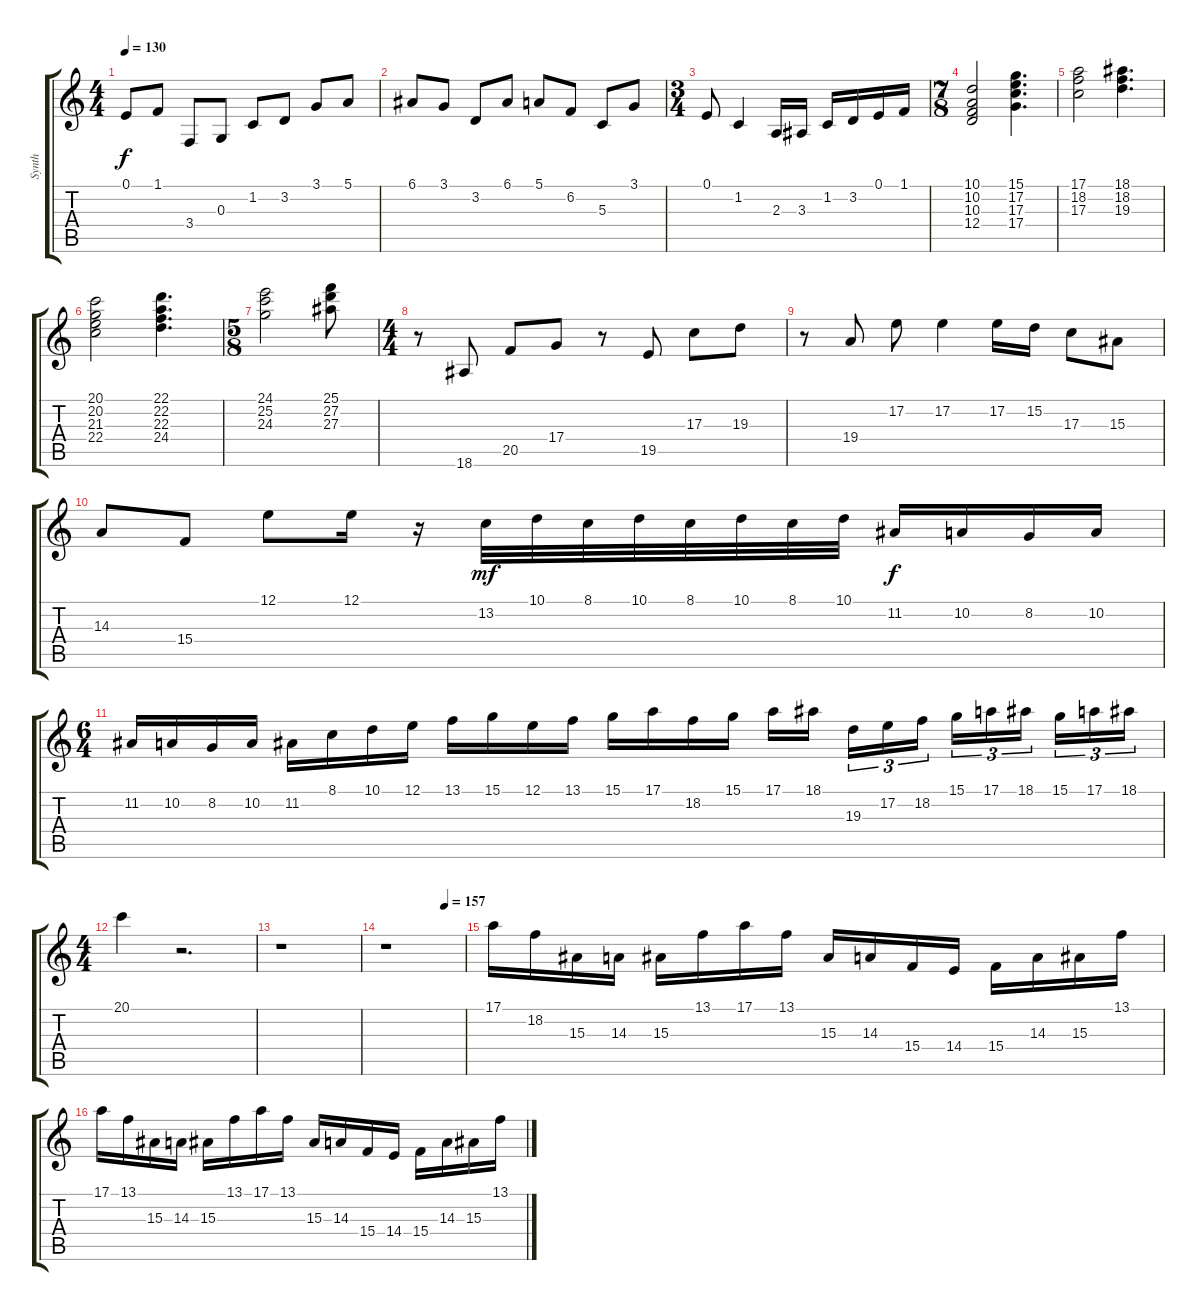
\track ("Synth" "Synth") {instrument xylophone}
\staff {score tabs}
\tuning (E4 B3 G3 D3 A2 E2) {hide}
\ts (4 4)
\tempo 130
\clef g2
\ks c
0.1.8{dy f} 1.1.8 3.4.8 0.3.8 1.2.8 3.2.8 3.1.8 5.1.8 |
6.1.8 3.1.8 3.2.8 6.1.8 5.1.8 6.2.8 5.3.8 3.1.8 |
\ts (3 4)
0.1.8 1.2.4 2.3.16 3.3.16 1.2.16 3.2.16 0.1.16 1.1.16 |
\ts (7 8)
(10.1 10.2 10.3 12.4).2 (15.1 17.2 17.3 17.4).4{d} |
(17.1 18.2 17.3).2 (18.1 18.2 19.3).4{d} |
(20.1 20.2 21.3 22.4).2 (22.1 22.2 22.3 24.4).4{d} |
\ts (5 8)
(24.1 25.2 24.3).2 (25.1 27.2 27.3).8 |
\ts (4 4)
r.8 18.6.8 20.5.8 17.4.8 r.8 19.5.8 17.3.8 19.3.8 |
r.8 19.4.8 17.2.8 17.2.4 17.2.16 15.2.16 17.3.8 15.3.8 |
14.3.8 15.4.8 12.1.8 12.1.16 r.16 13.2.32{dy mf} 10.1.32 8.1.32 10.1.32 8.1.32 10.1.32 8.1.32 10.1.32 11.2.16{dy f} 10.2.16 8.2.16 10.2.16 |
\ts (6 4)
11.2.16 10.2.16 8.2.16 10.2.16 11.2.16 8.1.16 10.1.16 12.1.16 13.1.16 15.1.16 12.1.16 13.1.16 15.1.16 17.1.16 18.2.16 15.1.16 17.1.16 18.1.16 19.3.16{tu (3 2)} 17.2.16{tu (3 2)} 18.2.16{tu (3 2)} 15.1.16{tu (3 2)} 17.1.16{tu (3 2)} 18.1.16{tu (3 2)} 15.1.16{tu (3 2)} 17.1.16{tu (3 2)} 18.1.16{tu (3 2)} |
\ts (4 4)
20.1.4 r.2{d} |
r.1 |
\tempo (157 0.75)
r.1 |
17.1.16 18.2.16 15.3.16 14.3.16 15.3.16 13.1.16 17.1.16 13.1.16 15.3.16 14.3.16 15.4.16 14.4.16 15.4.16 14.3.16 15.3.16 13.1.16 |
17.1.16 13.1.16 15.3.16 14.3.16 15.3.16 13.1.16 17.1.16 13.1.16 15.3.16 14.3.16 15.4.16 14.4.16 15.4.16 14.3.16 15.3.16 13.1.16
